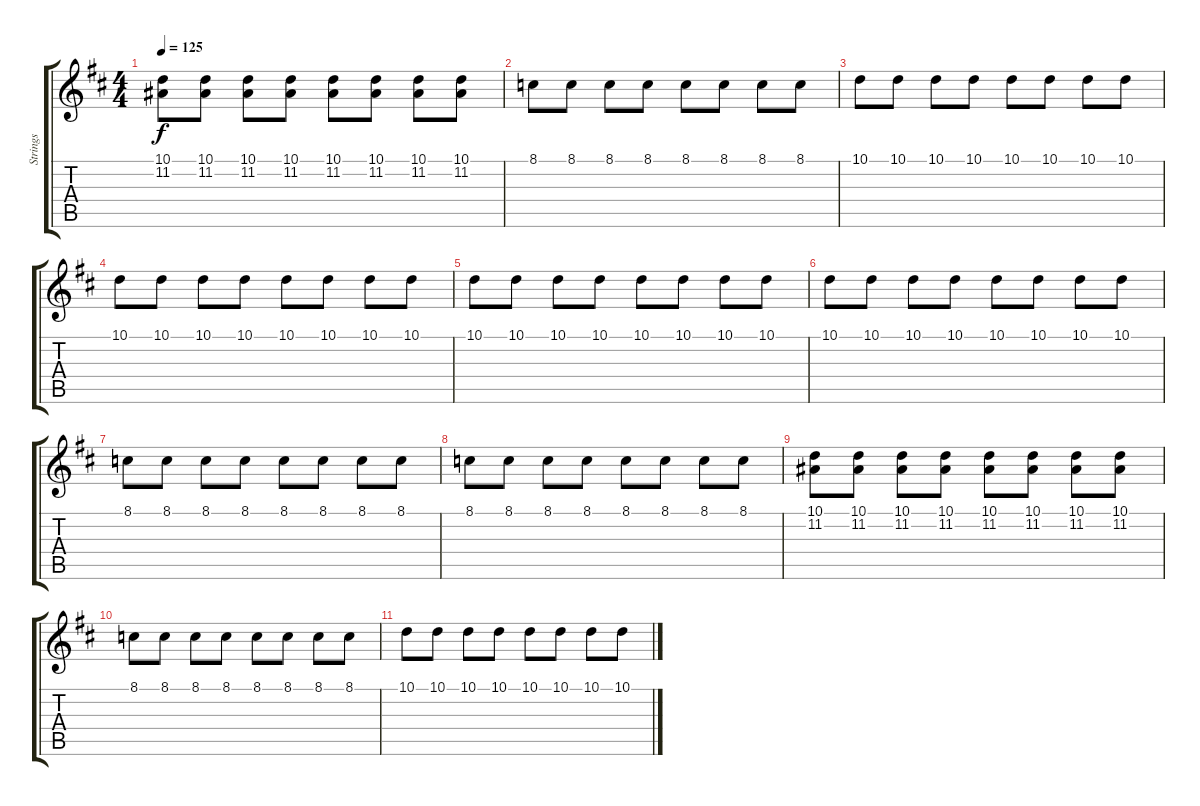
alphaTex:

\track ("Strings" "Strings") {instrument stringensemble1}
\staff {score tabs}
\tuning (E4 B3 G3 D3 A2 E2) {hide}
\ts (4 4)
\tempo 125
\clef g2
\ks d
(10.1 11.2).8{dy f} (10.1 11.2).8 (10.1 11.2).8 (10.1 11.2).8 (10.1 11.2).8 (10.1 11.2).8 (10.1 11.2).8 (10.1 11.2).8 |
8.1.8 8.1.8 8.1.8 8.1.8 8.1.8 8.1.8 8.1.8 8.1.8 |
10.1.8 10.1.8 10.1.8 10.1.8 10.1.8 10.1.8 10.1.8 10.1.8 |
10.1.8 10.1.8 10.1.8 10.1.8 10.1.8 10.1.8 10.1.8 10.1.8 |
10.1.8 10.1.8 10.1.8 10.1.8 10.1.8 10.1.8 10.1.8 10.1.8 |
10.1.8 10.1.8 10.1.8 10.1.8 10.1.8 10.1.8 10.1.8 10.1.8 |
8.1.8 8.1.8 8.1.8 8.1.8 8.1.8 8.1.8 8.1.8 8.1.8 |
8.1.8 8.1.8 8.1.8 8.1.8 8.1.8 8.1.8 8.1.8 8.1.8 |
(10.1 11.2).8 (10.1 11.2).8 (10.1 11.2).8 (10.1 11.2).8 (10.1 11.2).8 (10.1 11.2).8 (10.1 11.2).8 (10.1 11.2).8 |
8.1.8 8.1.8 8.1.8 8.1.8 8.1.8 8.1.8 8.1.8 8.1.8 |
10.1.8 10.1.8 10.1.8 10.1.8 10.1.8 10.1.8 10.1.8 10.1.8
